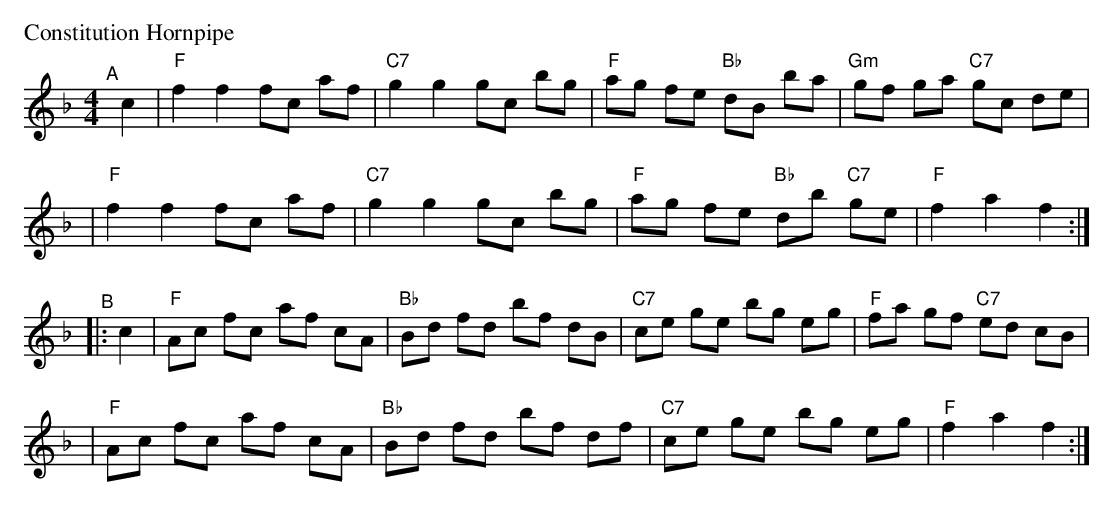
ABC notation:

X:1
P: Constitution Hornpipe
M: 4/4
L: 1/8
K: F
"^A"[|] c2 \
| "F"f2 f2 fc af | "C7"g2 g2 gc bg | "F"ag fe "Bb"dB ba | "Gm"gf ga "C7"gc de |
| "F"f2 f2 fc af | "C7"g2 g2 gc bg | "F"ag fe "Bb"db "C7"ge | "F"f2 a2 f2 :|
"^B"|: c2 \
| "F"Ac fc af cA | "Bb"Bd fd bf dB | "C7"ce ge bg eg | "F"fa gf "C7"ed cB |
| "F"Ac fc af cA | "Bb"Bd fd bf df | "C7"ce ge bg eg | "F"f2 a2 f2 :|
